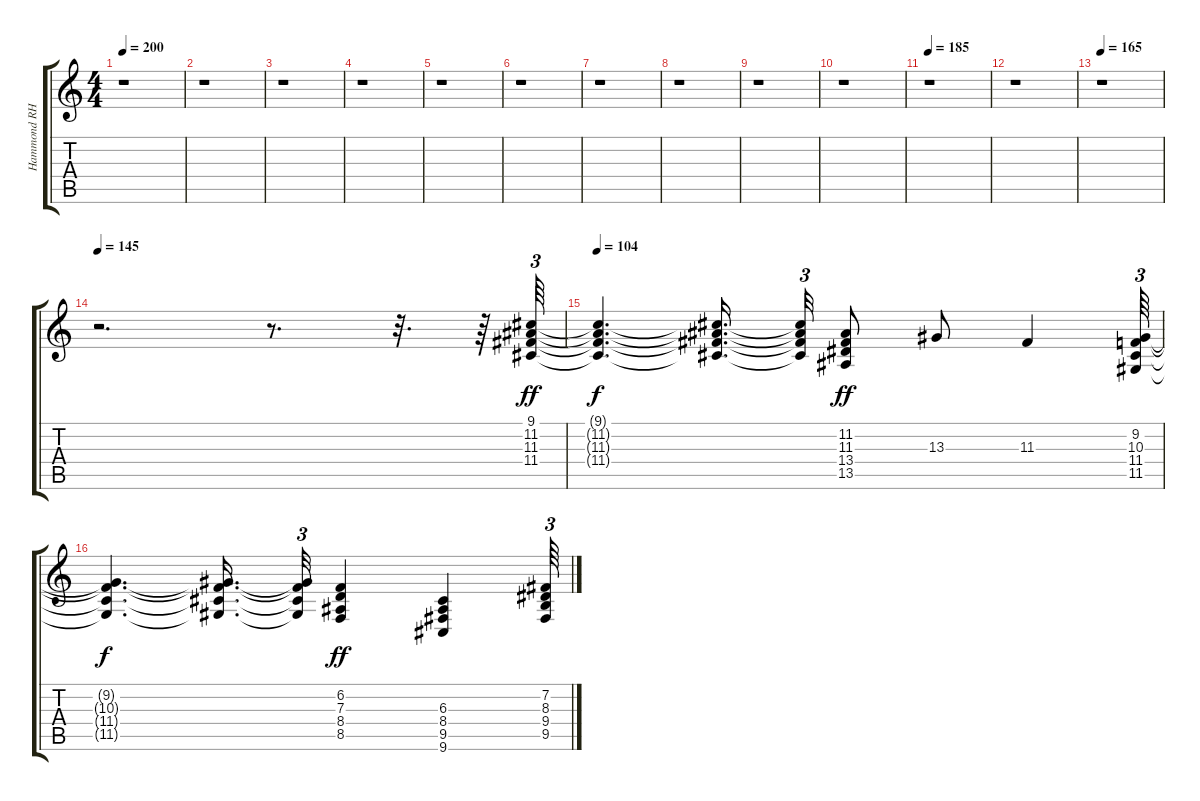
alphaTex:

\track ("Hammond RH" "Hammond RH") {instrument musicbox}
\staff {score tabs}
\tuning (E4 B3 G3 D3 A2 E2) {hide}
\ts (4 4)
\tempo 200
\clef g2
\ks c
r.1{dy f} |
r.1 |
r.1 |
r.1 |
r.1 |
r.1 |
r.1 |
r.1 |
r.1 |
r.1 |
\tempo 185
r.1 |
r.1 |
\tempo 165
r.1 |
\tempo 145
r.2{d} r.8{d} r.32{d} r.64 (9.1 11.2 11.3 11.4).64{tu (3 2) dy ff} |
\tempo 104
(9.1{t} 11.2{t} 11.3{t} 11.4{t}).4{d dy f} (9.1{t} 11.2{t} 11.3{t} 11.4{t}).16{d} (9.1{t} 11.2{t} 11.3{t} 11.4{t}).32{tu (3 2)} (11.2 11.3 13.4 13.5).8{dy ff} 13.3.8 11.3.4 (9.2 10.3 11.4 11.5).64{tu (3 2)} |
(9.2{t} 10.3{t} 11.4{t} 11.5{t}).4{d dy f} (9.2{t} 10.3{t} 11.4{t} 11.5{t}).16{d} (9.2{t} 10.3{t} 11.4{t} 11.5{t}).32{tu (3 2)} (6.2 7.3 8.4 8.5).4{dy ff} (6.3 8.4 9.5 9.6).4 (7.2 8.3 9.4 9.5).64{tu (3 2)}
